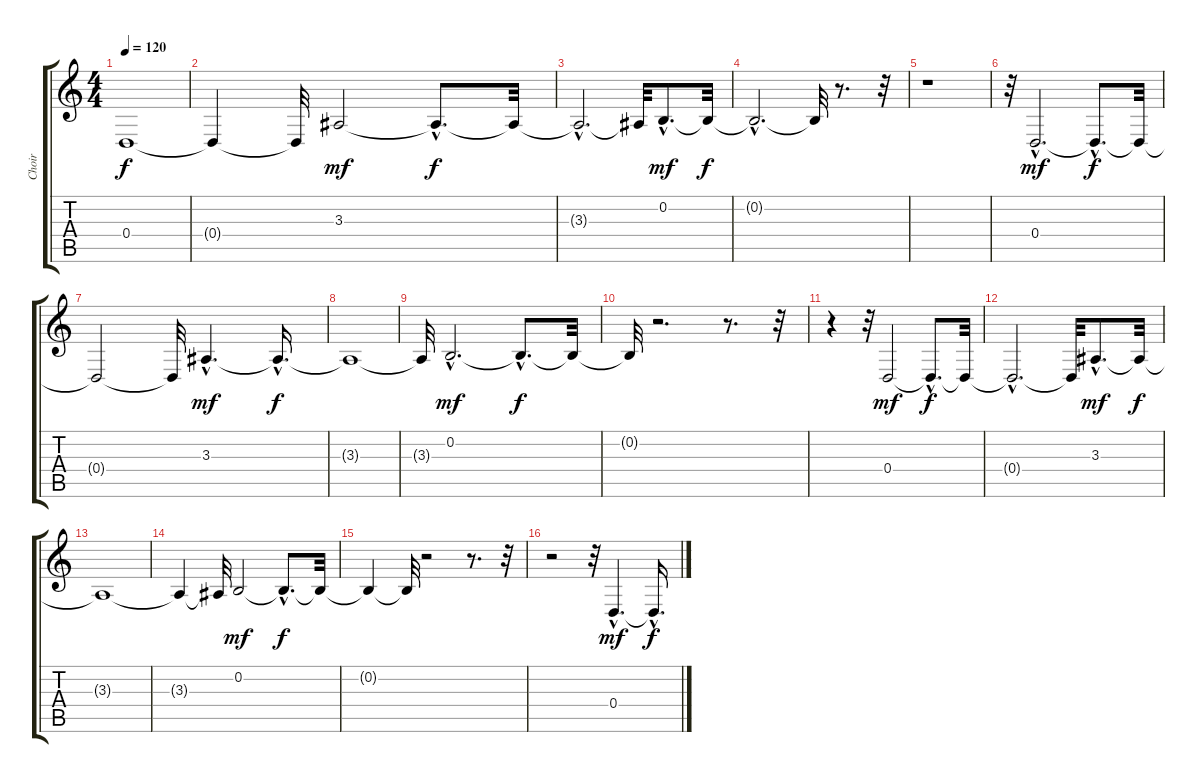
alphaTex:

\track ("Choir" "Choir") {instrument choiraahs}
\staff {score tabs}
\tuning (E4 B3 G3 D3 A2 E2) {hide}
\ts (4 4)
\tempo 120
\clef g2
\ks c
0.4{t}.1{dy f} |
0.4{t}.4 0.4{t}.32 3.3.2{dy mf} 3.3{hac t}.8{d dy f} 3.3{t}.32 |
3.3{hac t}.2{d} 3.3{t}.32 0.2{hac}.8{d dy mf} 0.2{t}.32{dy f} |
0.2{hac t}.2{d} 0.2{t}.32 r.8{d} r.32 |
r.1 |
r.32 0.4{hac}.2{d dy mf} 0.4{hac t}.8{d dy f} 0.4{t}.32 |
0.4{t}.2 0.4{t}.32 3.3{hac}.4{d dy mf} 3.3{hac t}.16{d dy f} |
3.3{t}.1 |
3.3{t}.32 0.2{hac}.2{d dy mf} 0.2{hac t}.8{d dy f} 0.2{t}.32 |
0.2{t}.32 r.2{d} r.8{d} r.32 |
r.4 r.32 0.4.2{dy mf} 0.4{hac t}.8{d dy f} 0.4{t}.32 |
0.4{hac t}.2{d} 0.4{t}.32 3.3{hac}.8{d dy mf} 3.3{t}.32{dy f} |
3.3{t}.1 |
3.3{t}.4 3.3{t}.32 0.2.2{dy mf} 0.2{hac t}.8{d dy f} 0.2{t}.32 |
0.2{t}.4 0.2{t}.32 r.2 r.8{d} r.32 |
r.2 r.32 0.4{hac}.4{d dy mf} 0.4{hac t}.16{d dy f}
